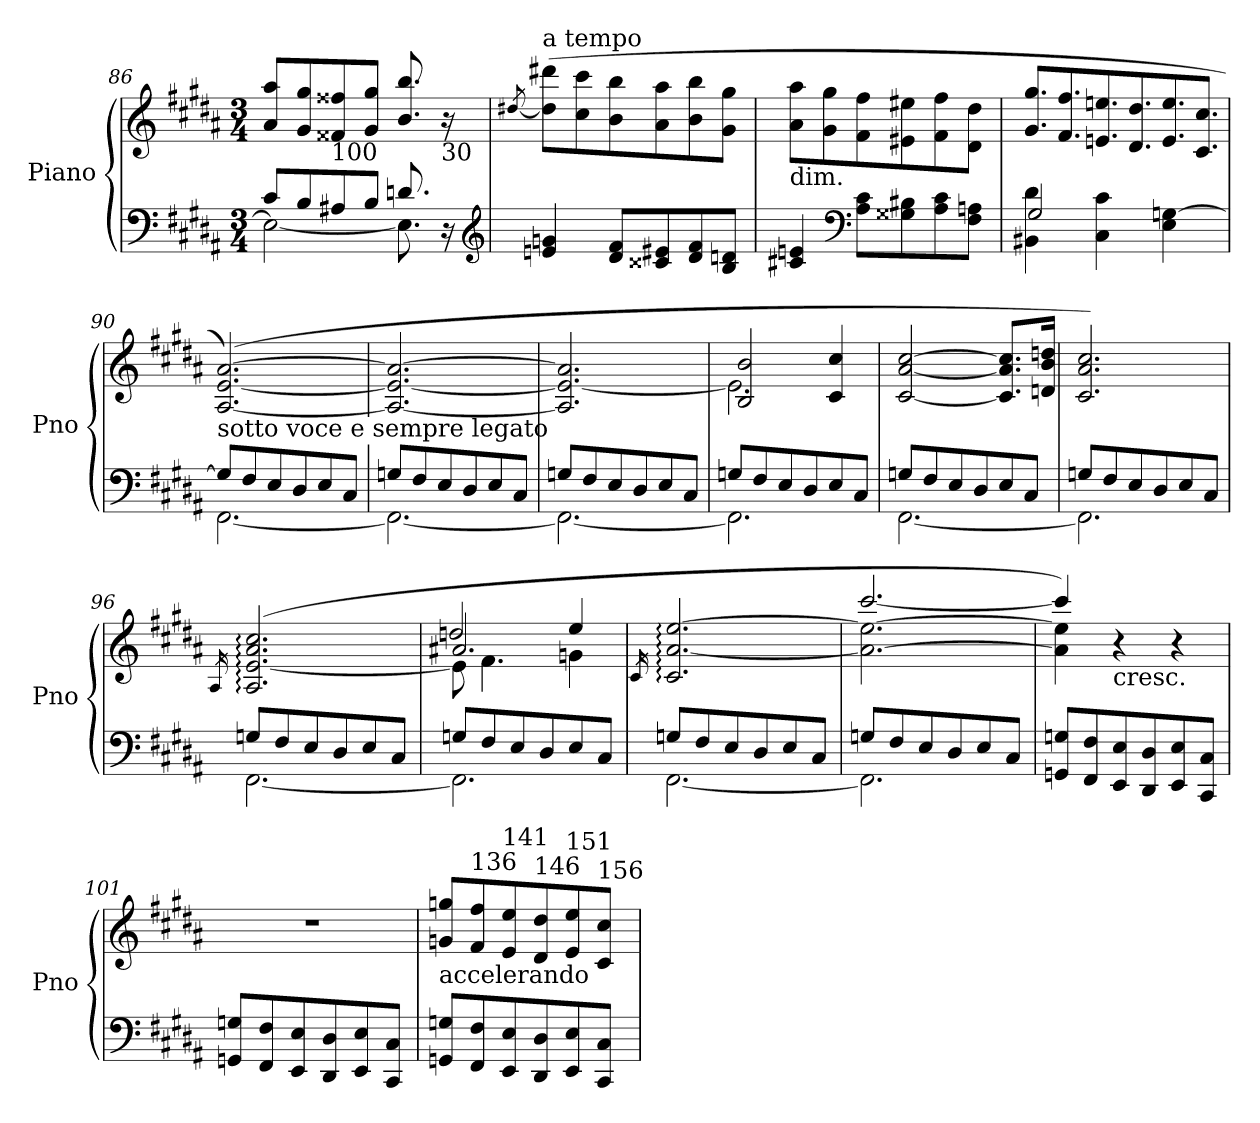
**kern	**kern
*part1	*part1
*staff2	*staff1
*I"Piano	*
*I'Pno	*
*clefF4	*clefG2
*k[f#c#g#d#a#]	*k[f#c#g#d#a#]
*B:	*B:
*M3/4	*M3/4
=86	=86
*^	*
8c#/L	2E#\_	8a#/ 8aa#/L
8B/	.	8g#/ 8gg#/
!	!	!LO:TX:b:t=100
8A#X/	.	8f##X/ 8ff##X/
8B/J	.	8g#/ 8gg#/J
8.dn/	8.E#\]	8.b/ 8.bb/
!	!	!LO:TX:b:t=30
16r	16ryy	16r
*v	*v	*
*clefG2	*
=87	=87
.	[8qdd#X/
!	!LO:TX:a:t=a tempo
4en/ 4gn/	(8dd#\] 8ddd#X\L
.	8cc#\ 8ccc#\
8d#/ 8f#/L	8b\ 8bb\
8c##X/ 8e#X/	8a#\ 8aa#\
8d#/ 8f#/	8b\ 8bb\
8B/ 8dn/J	8g#\ 8gg#\J
!!LO:LB:g=z
=88	=88
!	!LO:TX:b:t=dim.
4c#X/ 4en/	8a#\ 8aa#\L
.	8g#\ 8gg#\
*clefF4	*
8A#\ 8c#\L	8f#\ 8ff#\
8G##X\ 8B#X\	8e#X\ 8ee#X\
8A#\ 8c#\	8f#\ 8ff#\
8F#\ 8An\J	8d#\ 8dd#\J
=89	=89
*^	*
*	*	*Xtuplet
4BB#X\ 4d#\	2G#/	12.g#/ 12.gg#/L
.	.	12.f#/ 12.ff#/
4C#\ 4c#\	.	12.en/ 12.een/
.	.	12.d#/ 12.dd#/
4E\ [4Gn\	4ryy	12.e/ 12.ee/
.	.	12.c#/ 12.cc#/J
=90	=90	=90
!	!	!LO:TX:b:t=sotto voce e sempre legato
8G/L]	[2.FF#\	([2.A#/ [2.e/ [2.a#/)
8F#/	.	.
8E/	.	.
8D#/	.	.
8E/	.	.
8C#/J	.	.
=91	=91	=91
8Gn/L	2.FF#\_	2.A#/_ 2.e/_ 2.a#/_
8F#/	.	.
8E/	.	.
8D#/	.	.
8E/	.	.
8C#/J	.	.
=92	=92	=92
8Gn/L	2.FF#\_	2.A#/] 2.e/_ 2.a#/]
8F#/	.	.
8E/	.	.
8D#/	.	.
8E/	.	.
8C#/J	.	.
=93	=93	=93
*	*	*^
8Gn/L	2.FF#\]	2.e\]	2B/ 2b/
8F#/	.	.	.
8E/	.	.	.
8D#/	.	.	.
8E/	.	.	4c#/ 4cc#/
8C#/J	.	.	.
*	*	*v	*v
!!LO:LB:g=z
=94	=94	=94
8Gn/L	[2.FF#\	[2c#/ [2a#/ [2cc#/
8F#/	.	.
8E/	.	.
8D#/	.	.
8E/	.	8.c#/] 8.a#/] 8.cc#/]L
8C#/J	.	.
.	.	16dn/ 16b/ 16ddn/Jk
=95	=95	=95
8Gn/L	2.FF#\]	2.c#/ 2.a#/ 2.cc#/)
8F#/	.	.
8E/	.	.
8D#/	.	.
8E/	.	.
8C#/J	.	.
=96	=96	=96
.	.	16qA#/
8Gn/L	[2.FF#\	(2.A#/: [2.e/: 2.a#/: 2.cc#/:
8F#/	.	.
8E/	.	.
8D#/	.	.
8E/	.	.
8C#/J	.	.
=97	=97	=97
*	*	*^
*	*	*	*^
8Gn/L	2.FF#\]	8e\]	2.a#X/	2ddn/
8F#/	.	4.f#\	.	.
8E/	.	.	.	.
8D#/	.	.	.	.
8E/	.	4gn\	.	4ee/
8C#/J	.	.	.	.
*	*	*v	*v	*v
=98	=98	=98
.	.	16qc#/
8Gn/L	[2.FF#\	2.c#/: [2.a#/: [2.ee/:
8F#/	.	.
8E/	.	.
8D#/	.	.
8E/	.	.
8C#/J	.	.
=99	=99	=99
*	*	*^
8Gn/L	2.FF#\]	2.a#\_ 2.ee\_	[2.ccc#/
8F#/	.	.	.
8E/	.	.	.
8D#/	.	.	.
8E/	.	.	.
8C#/J	.	.	.
*v	*v	*	*
!!LO:LB:g=z	!!
=100	=100	=100
8GGn/ 8Gn/L	4a#\] 4ee\]	4ccc#/])
8FF#/ 8F#/	.	.
!	!LO:TX:b:t=cresc.	!
8EE/ 8E/	4r	2ryy
8DD#/ 8D#/	.	.
8EE/ 8E/	4r	.
8CC#/ 8C#/J	.	.
*	*v	*v
=101	=101
8GGn/ 8Gn/L	2.r
8FF#/ 8F#/	.
8EE/ 8E/	.
8DD#/ 8D#/	.
8EE/ 8E/	.
8CC#/ 8C#/J	.
=102	=102
!	!LO:TX:b:t=accelerando
8GGn/ 8Gn/L	8gn/ 8ggn/L
!	!LO:TX:a:t=136
8FF#/ 8F#/	8f#/ 8ff#/
!	!LO:TX:a:t=141
8EE/ 8E/	8e/ 8ee/
!	!LO:TX:a:t=146
8DD#/ 8D#/	8d#/ 8dd#/
!	!LO:TX:a:t=151
8EE/ 8E/	8e/ 8ee/
!	!LO:TX:a:t=156
8CC#/ 8C#/J	8c#/ 8cc#/J
=	=
*-	*-
